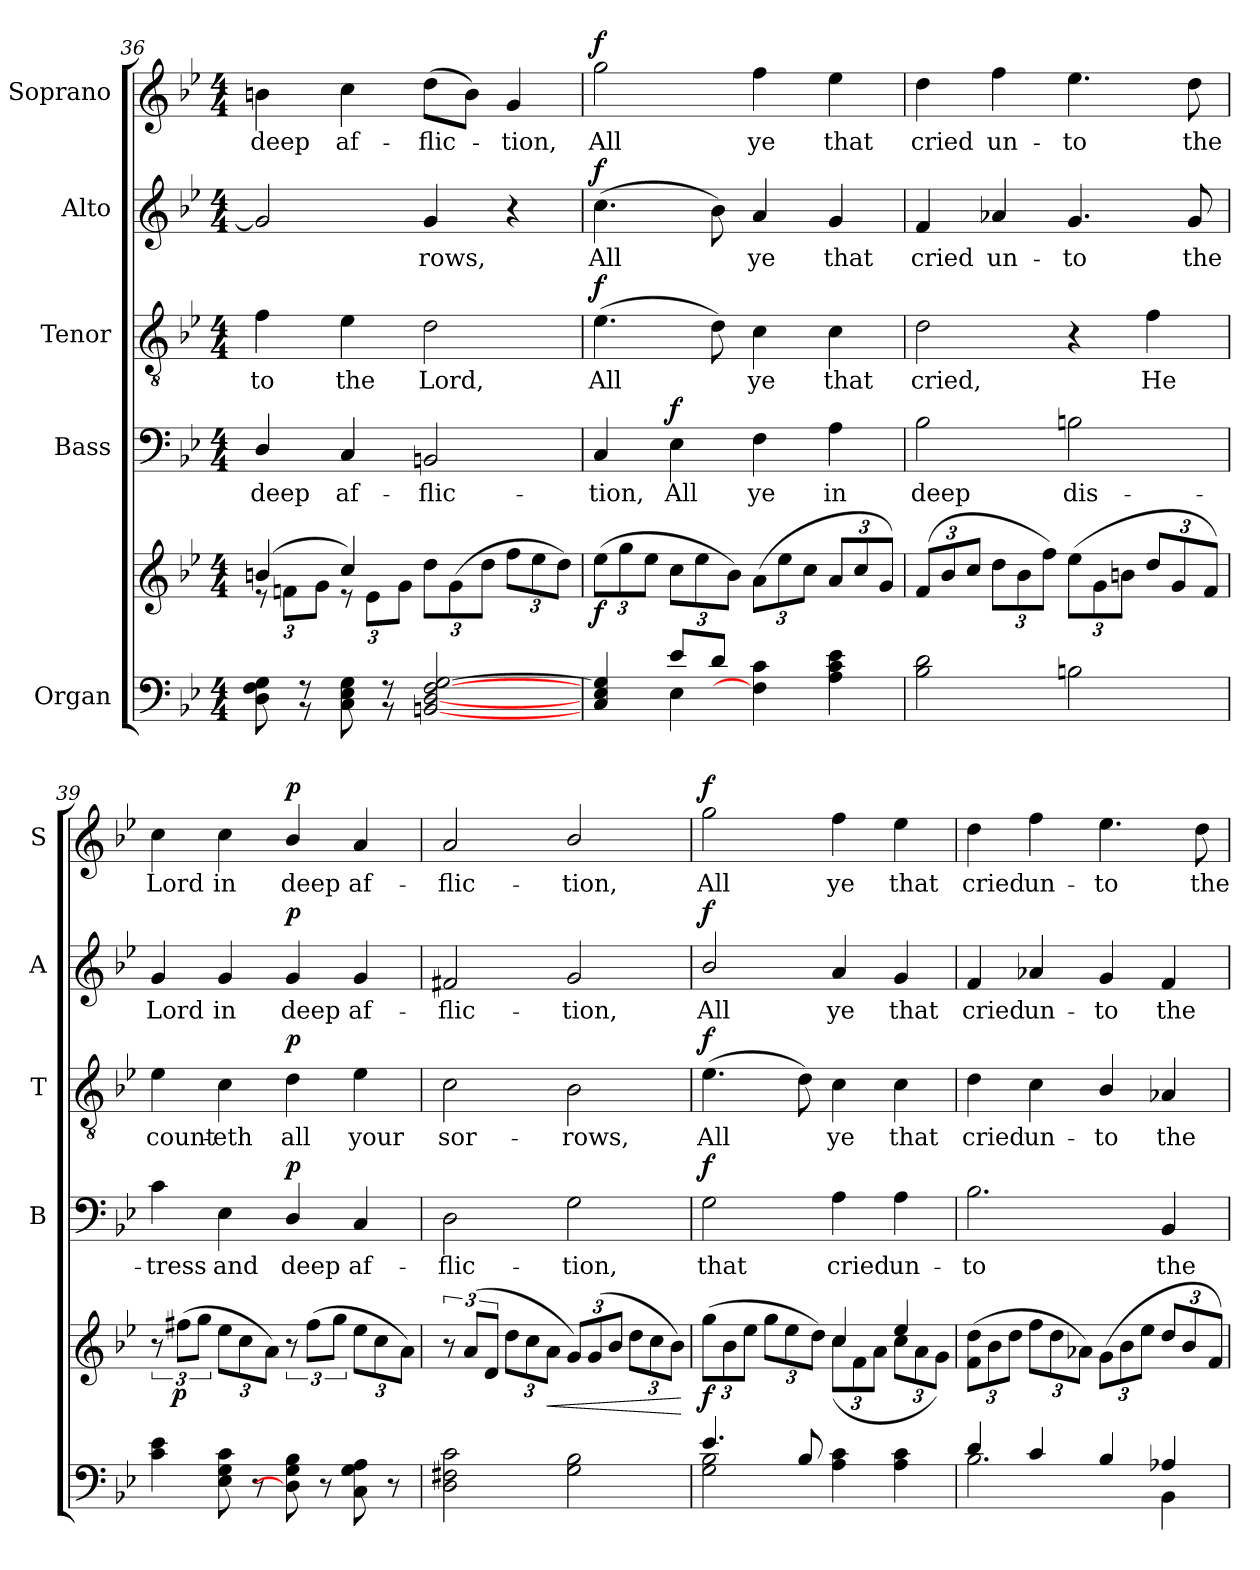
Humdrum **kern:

**kern	**kern	**dynam	**kern	**text	**dynam	**kern	**text	**dynam	**kern	**text	**dynam	**kern	**text	**dynam
*part5	*part5	*part5	*part4	*part4	*part4	*part3	*part3	*part3	*part2	*part2	*part2	*part1	*part1	*part1
*staff6	*staff5	*staff5/6	*staff4	*staff4	*staff4	*staff3	*staff3	*staff3	*staff2	*staff2	*staff2	*staff1	*staff1	*staff1
*I"Organ	*	*	*I"Bass	*	*	*I"Tenor	*	*	*I"Alto	*	*	*I"Soprano	*	*
*	*	*	*I'B	*	*	*I'T	*	*	*I'A	*	*	*I'S	*	*
*clefF4	*clefG2	*	*clefF4	*	*	*clefGv2	*	*	*clefG2	*	*	*clefG2	*	*
*k[b-e-]	*k[b-e-]	*	*k[b-e-]	*	*	*k[b-e-]	*	*	*k[b-e-]	*	*	*k[b-e-]	*	*
*B-:	*B-:	*	*B-:	*	*	*B-:	*	*	*B-:	*	*	*B-:	*	*
*M4/4	*M4/4	*	*M4/4	*	*	*M4/4	*	*	*M4/4	*	*	*M4/4	*	*
=36	=36	=36	=36	=36	=36	=36	=36	=36	=36	=36	=36	=36	=36	=36
*^	*^	*	*	*	*	*	*	*	*	*	*	*	*	*
!	!	!	!	!	!	!LO:LY:b	!	!	!LO:LY:b	!	!	!	!	!	!LO:LY:b	!
8D\ 8F\ 8G\	8ryy	(>4bn/	12r	.	4D/	deep	.	4f\	-to	.	2g/]	.	.	4bn\	deep	.
.	.	.	12fni\L	.	.	.	.	.	.	.	.	.	.	.	.	.
8r	8r	.	.	.	.	.	.	.	.	.	.	.	.	.	.	.
.	.	.	12g\J	.	.	.	.	.	.	.	.	.	.	.	.	.
!	!	!	!	!	!	!LO:LY:b	!	!	!LO:LY:b	!	!	!	!	!	!LO:LY:b	!
8C\ 8E-\ 8G\	8ryy	4cc/)	12r	.	4C/	af-	.	4e-\	the	.	.	.	.	4cc\	af-	.
.	.	.	12e-\L	.	.	.	.	.	.	.	.	.	.	.	.	.
8r	8r	.	.	.	.	.	.	.	.	.	.	.	.	.	.	.
.	.	.	12g\J	.	.	.	.	.	.	.	.	.	.	.	.	.
*	*	*Xbrackettup	*	*	*	*	*	*	*	*	*	*	*	*	*	*
!	!	!	!	!	!	!LO:LY:b	!	!	!LO:LY:b	!	!	!LO:LY:b	!	!	!LO:LY:b	!
[2BBn/ [2D/ [2F/ [2G/	4ryy	12dd\L	4ryy	.	2BBn/	-flic-	.	2d\	Lord,	.	4g/	rows,	.	(>8dd\L	-flic-	.
.	.	(>12g\	.	.	.	.	.	.	.	.	.	.	.	.	.	.
.	.	.	.	.	.	.	.	.	.	.	.	.	.	8b\J)	.	.
.	.	12dd\J	.	.	.	.	.	.	.	.	.	.	.	.	.	.
!	!	!	!	!	!	!	!	!	!	!	!	!	!	!	!LO:LY:b	!
.	4ryy	12ff\L	4ryy	.	.	.	.	.	.	.	4r	.	.	4g/	tion,	.
.	.	12ee-\	.	.	.	.	.	.	.	.	.	.	.	.	.	.
.	.	12dd\J)	.	.	.	.	.	.	.	.	.	.	.	.	.	.
=37	=37	=37	=37	=37	=37	=37	=37	=37	=37	=37	=37	=37	=37	=37	=37	=37
!	!	!	!	!LO:DY:b	!	!LO:LY:b	!	!	!LO:LY:b	!LO:DY:b	!	!LO:LY:b	!LO:DY:b	!	!LO:LY:b	!LO:DY:b
4C/ 4E-/ 4G/]	4ryy	(>12ee-\L	2.ryy	f	4C/	-tion,	.	(>4.e-\	All	f	(>4.cc\	All	f	2gg\	All	f
.	.	12gg\	.	.	.	.	.	.	.	.	.	.	.	.	.	.
.	.	12ee-\J	.	.	.	.	.	.	.	.	.	.	.	.	.	.
!	!	!	!	!	!	!LO:LY:b	!LO:DY:b	!	!	!	!	!	!	!	!	!
8e-/L	4E-\	12cc\L	.	.	4E-\	All	f	.	.	.	.	.	.	.	.	.
.	.	12ee-\	.	.	.	.	.	.	.	.	.	.	.	.	.	.
8d/J	.	.	.	.	.	.	.	8d\)	.	.	8b-\)	.	.	.	.	.
.	.	12b-\J)	.	.	.	.	.	.	.	.	.	.	.	.	.	.
!	!	!	!	!	!	!LO:LY:b	!	!	!LO:LY:b	!	!	!LO:LY:b	!	!	!LO:LY:b	!
4F\] 4c\	2ryy	(<12a\L	.	.	4F\	ye	.	4c\	ye	.	4a/	ye	.	4ff\	ye	.
.	.	12ee-\	.	.	.	.	.	.	.	.	.	.	.	.	.	.
.	.	12cc\J	.	.	.	.	.	.	.	.	.	.	.	.	.	.
!	!	!	!	!	!	!LO:LY:b	!	!	!LO:LY:b	!	!	!LO:LY:b	!	!	!LO:LY:b	!
4A\ 4c\ 4e-\	.	12a/L	4ryy	.	4A\	in	.	4c\	that	.	4g/	that	.	4ee-\	that	.
.	.	12cc/	.	.	.	.	.	.	.	.	.	.	.	.	.	.
.	.	12g/J)	.	.	.	.	.	.	.	.	.	.	.	.	.	.
!!LO:PB:g=z
=38	=38	=38	=38	=38	=38	=38	=38	=38	=38	=38	=38	=38	=38	=38	=38	=38
!	!	!	!	!	!	!LO:LY:b	!	!	!LO:LY:b	!	!	!LO:LY:b	!	!	!LO:LY:b	!
2B-\ 2d\	2ryy	(<12f/L	2ryy	.	2B-\	deep	.	2d\	cried,	.	4f/	cried	.	4dd\	cried	.
.	.	12b-/	.	.	.	.	.	.	.	.	.	.	.	.	.	.
.	.	12cc/J	.	.	.	.	.	.	.	.	.	.	.	.	.	.
!	!	!	!	!	!	!	!	!	!	!	!	!LO:LY:b	!	!	!LO:LY:b	!
.	.	12dd\L	.	.	.	.	.	.	.	.	4a-X/	un-	.	4ff\	un-	.
.	.	12b-\	.	.	.	.	.	.	.	.	.	.	.	.	.	.
.	.	12ff\J)	.	.	.	.	.	.	.	.	.	.	.	.	.	.
!	!	!	!	!	!	!LO:LY:b	!	!	!	!	!	!LO:LY:b	!	!	!LO:LY:b	!
2Bn\	2ryy	(>12ee-\L	2ryy	.	2Bn\	dis-	.	4r	.	.	4.g/	-to	.	4.ee-\	-to	.
.	.	12g\	.	.	.	.	.	.	.	.	.	.	.	.	.	.
.	.	12bn\J	.	.	.	.	.	.	.	.	.	.	.	.	.	.
!	!	!	!	!	!	!	!	!	!LO:LY:b	!	!	!	!	!	!	!
.	.	12dd/L	.	.	.	.	.	4f\	He	.	.	.	.	.	.	.
.	.	12g/	.	.	.	.	.	.	.	.	.	.	.	.	.	.
!	!	!	!	!	!	!	!	!	!	!	!	!LO:LY:b	!	!	!LO:LY:b	!
.	.	.	.	.	.	.	.	.	.	.	8g/	the	.	8dd\	the	.
.	.	12f/J)	.	.	.	.	.	.	.	.	.	.	.	.	.	.
=39	=39	=39	=39	=39	=39	=39	=39	=39	=39	=39	=39	=39	=39	=39	=39	=39
*	*	*brackettup	*	*	*	*	*	*	*	*	*	*	*	*	*	*
!	!	!	!	!	!	!LO:LY:b	!	!	!LO:LY:b	!	!	!LO:LY:b	!	!	!LO:LY:b	!
4c\ 4e-\	2ryy	12r	2ryy	.	4c\	-tress	.	4e-\	count-	.	4g/	Lord	.	4cc\	Lord	.
!	!	!	!	!LO:DY:b	!	!	!	!	!	!	!	!	!	!	!	!
.	.	(>12ff#X\L	.	p	.	.	.	.	.	.	.	.	.	.	.	.
.	.	12gg\J	.	.	.	.	.	.	.	.	.	.	.	.	.	.
*	*	*Xbrackettup	*	*	*	*	*	*	*	*	*	*	*	*	*	*
!	!	!	!	!	!	!LO:LY:b	!	!	!LO:LY:b	!	!	!LO:LY:b	!	!	!LO:LY:b	!
8E-\ 8G\ 8c\	.	12ee-\L	.	.	4E-\	and	.	4c\	-eth	.	4g/	in	.	4cc\	in	.
.	.	12cc\	.	.	.	.	.	.	.	.	.	.	.	.	.	.
8r	.	.	.	.	.	.	.	.	.	.	.	.	.	.	.	.
.	.	12a\J)	.	.	.	.	.	.	.	.	.	.	.	.	.	.
*	*	*brackettup	*	*	*	*	*	*	*	*	*	*	*	*	*	*
!	!	!	!	!	!	!LO:LY:b	!LO:DY:b	!	!LO:LY:b	!LO:DY:b	!	!LO:LY:b	!LO:DY:b	!	!LO:LY:b	!LO:DY:b
8D\] 8G\ 8B-\	2ryy	12r	2ryy	.	4D/	deep	p	4d\	all	p	4g/	deep	p	4b-/	deep	p
.	.	(>12ff#\L	.	.	.	.	.	.	.	.	.	.	.	.	.	.
8r	.	.	.	.	.	.	.	.	.	.	.	.	.	.	.	.
.	.	12gg\J	.	.	.	.	.	.	.	.	.	.	.	.	.	.
*	*	*Xbrackettup	*	*	*	*	*	*	*	*	*	*	*	*	*	*
!	!	!	!	!	!	!LO:LY:b	!	!	!LO:LY:b	!	!	!LO:LY:b	!	!	!LO:LY:b	!
8C\ 8G\ 8A\	.	12ee-\L	.	.	4C/	af-	.	4e-\	your	.	4g/	af-	.	4a/	af-	.
.	.	12cc\	.	.	.	.	.	.	.	.	.	.	.	.	.	.
8r	.	.	.	.	.	.	.	.	.	.	.	.	.	.	.	.
.	.	12a\J)	.	.	.	.	.	.	.	.	.	.	.	.	.	.
=40	=40	=40	=40	=40	=40	=40	=40	=40	=40	=40	=40	=40	=40	=40	=40	=40
*	*	*brackettup	*	*	*	*	*	*	*	*	*	*	*	*	*	*
!	!	!	!	!	!	!LO:LY:b	!	!	!LO:LY:b	!	!	!LO:LY:b	!	!	!LO:LY:b	!
2D\ 2F#X\ 2c\	2ryy	12r	2ryy	.	2D\	-flic-	.	2c\	sor-	.	2f#X/	-flic-	.	2a/	-flic-	.
.	.	(>12a/L	.	.	.	.	.	.	.	.	.	.	.	.	.	.
.	.	12d/J	.	.	.	.	.	.	.	.	.	.	.	.	.	.
*	*	*Xbrackettup	*	*	*	*	*	*	*	*	*	*	*	*	*	*
.	.	12dd\L	.	.	.	.	.	.	.	.	.	.	.	.	.	.
.	.	12cc\	.	.	.	.	.	.	.	.	.	.	.	.	.	.
!	!	!	!	!LO:HP:b	!	!	!	!	!	!	!	!	!	!	!	!
.	.	12a\J	.	<	.	.	.	.	.	.	.	.	.	.	.	.
!	!	!	!	!	!	!LO:LY:b	!	!	!LO:LY:b	!	!	!LO:LY:b	!	!	!LO:LY:b	!
2G\ 2B-\	2ryy	12g/L)	2ryy	.	2G\	-tion,	.	2B-\	-rows,	.	2g/	-tion,	.	2b-/	-tion,	.
.	.	(<12g/	.	.	.	.	.	.	.	.	.	.	.	.	.	.
.	.	12b-/J	.	.	.	.	.	.	.	.	.	.	.	.	.	.
.	.	12dd\L	.	.	.	.	.	.	.	.	.	.	.	.	.	.
.	.	12cc\	.	.	.	.	.	.	.	.	.	.	.	.	.	.
.	.	12b-\J)	.	.	.	.	.	.	.	.	.	.	.	.	.	.
*v	*v	*	*	*	*	*	*	*	*	*	*	*	*	*	*	*
*	*v	*v	*	*	*	*	*	*	*	*	*	*	*	*	*
.	.	[	.	.	.	.	.	.	.	.	.	.	.	.
=41	=41	=41	=41	=41	=41	=41	=41	=41	=41	=41	=41	=41	=41	=41
*^	*^	*	*	*	*	*	*	*	*	*	*	*	*	*
!	!	!	!	!LO:DY:b	!	!LO:LY:b	!LO:DY:b	!	!LO:LY:b	!LO:DY:b	!	!LO:LY:b	!LO:DY:b	!	!LO:LY:b	!LO:DY:b
4.e-/	2G\ 2B-\	(>12gg\L	2ryy	f	2G\	that	f	(>4.e-\	All	f	2b-/	All	f	2gg\	All	f
.	.	12b-\	.	.	.	.	.	.	.	.	.	.	.	.	.	.
.	.	12ee-\J	.	.	.	.	.	.	.	.	.	.	.	.	.	.
.	.	12gg\L	.	.	.	.	.	.	.	.	.	.	.	.	.	.
.	.	12ee-\	.	.	.	.	.	.	.	.	.	.	.	.	.	.
8B-/	.	.	.	.	.	.	.	8d\)	.	.	.	.	.	.	.	.
.	.	12dd\J)	.	.	.	.	.	.	.	.	.	.	.	.	.	.
!	!	!	!	!	!	!LO:LY:b	!	!	!LO:LY:b	!	!	!LO:LY:b	!	!	!LO:LY:b	!
4A\ 4c\	2ryy	4cc/	(<12cc\L	.	4A\	cried	.	4c\	ye	.	4a/	ye	.	4ff\	ye	.
.	.	.	12f\	.	.	.	.	.	.	.	.	.	.	.	.	.
.	.	.	12a\J	.	.	.	.	.	.	.	.	.	.	.	.	.
!	!	!	!	!	!	!LO:LY:b	!	!	!LO:LY:b	!	!	!LO:LY:b	!	!	!LO:LY:b	!
4A\ 4c\	.	4ee-/	12cc\L	.	4A\	un-	.	4c\	that	.	4g/	that	.	4ee-\	that	.
.	.	.	12a\	.	.	.	.	.	.	.	.	.	.	.	.	.
.	.	.	12g\J)	.	.	.	.	.	.	.	.	.	.	.	.	.
!!LO:LB:g=z
=42	=42	=42	=42	=42	=42	=42	=42	=42	=42	=42	=42	=42	=42	=42	=42	=42
*	*	*	*^	*	*	*	*	*	*	*	*	*	*	*	*	*
!	!	!	!	!	!	!	!LO:LY:b	!	!	!LO:LY:b	!	!	!LO:LY:b	!	!	!LO:LY:b	!
4d/	2.B-\	(>12f\ 12dd\L	1ryy	1ryy	.	2.B-\	-to	.	4d\	cried	.	4f/	cried	.	4dd\	cried	.
.	.	12b-\	.	.	.	.	.	.	.	.	.	.	.	.	.	.	.
.	.	12dd\J	.	.	.	.	.	.	.	.	.	.	.	.	.	.	.
!	!	!	!	!	!	!	!	!	!	!LO:LY:b	!	!	!LO:LY:b	!	!	!LO:LY:b	!
4c/	.	12ff\L	.	.	.	.	.	.	4c\	un-	.	4a-X/	un-	.	4ff\	un-	.
.	.	12dd\	.	.	.	.	.	.	.	.	.	.	.	.	.	.	.
.	.	12a-X\J)	.	.	.	.	.	.	.	.	.	.	.	.	.	.	.
!	!	!	!	!	!	!	!	!	!	!LO:LY:b	!	!	!LO:LY:b	!	!	!LO:LY:b	!
4B-/	.	(<12g\L	.	.	.	.	.	.	4B-/	-to	.	4g/	-to	.	4.ee-\	-to	.
.	.	12b-\	.	.	.	.	.	.	.	.	.	.	.	.	.	.	.
.	.	12ee-\J	.	.	.	.	.	.	.	.	.	.	.	.	.	.	.
!	!	!	!	!	!	!	!LO:LY:b	!	!	!LO:LY:b	!	!	!LO:LY:b	!	!	!	!
4A-X/	4BB-\	12dd/L	.	.	.	4BB-/	the	.	4A-X/	the	.	4f/	the	.	.	.	.
.	.	12b-/	.	.	.	.	.	.	.	.	.	.	.	.	.	.	.
!	!	!	!	!	!	!	!	!	!	!	!	!	!	!	!	!LO:LY:b	!
.	.	.	.	.	.	.	.	.	.	.	.	.	.	.	8dd\	the	.
.	.	12f/J)	.	.	.	.	.	.	.	.	.	.	.	.	.	.	.
*v	*v	*	*	*	*	*	*	*	*	*	*	*	*	*	*	*	*
*	*v	*v	*v	*	*	*	*	*	*	*	*	*	*	*	*	*
=	=	=	=	=	=	=	=	=	=	=	=	=	=	=
*-	*-	*-	*-	*-	*-	*-	*-	*-	*-	*-	*-	*-	*-	*-
